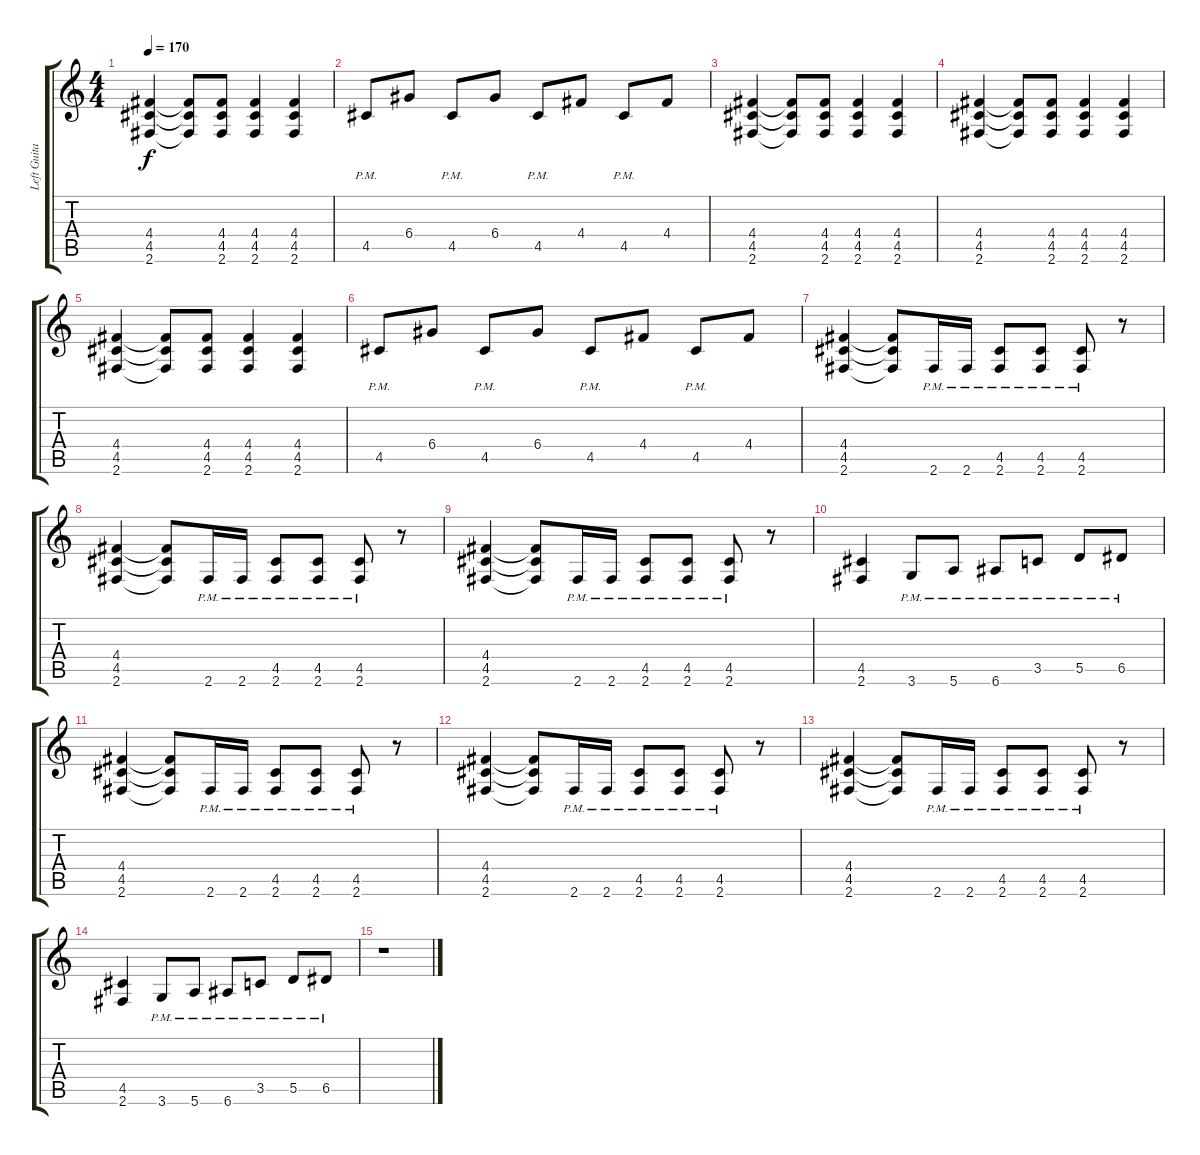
\track ("Left Guitar" "Left Guita") {instrument distortionguitar}
\staff {score tabs}
\tuning (E4 B3 G3 D3 A2 E2) {hide}
\ts (4 4)
\tempo 170
\clef g2
\ks c
(4.4 4.5 2.6).4{dy f} (4.4{t} 4.5{t} 2.6{t}).8 (4.4 4.5 2.6).8 (4.4 4.5 2.6).4 (4.4 4.5 2.6).4 |
4.5{pm}.8 6.4.8 4.5{pm}.8 6.4.8 4.5{pm}.8 4.4.8 4.5{pm}.8 4.4.8 |
(4.4 4.5 2.6).4 (4.4{t} 4.5{t} 2.6{t}).8 (4.4 4.5 2.6).8 (4.4 4.5 2.6).4 (4.4 4.5 2.6).4 |
(4.4 4.5 2.6).4 (4.4{t} 4.5{t} 2.6{t}).8 (4.4 4.5 2.6).8 (4.4 4.5 2.6).4 (4.4 4.5 2.6).4 |
(4.4 4.5 2.6).4 (4.4{t} 4.5{t} 2.6{t}).8 (4.4 4.5 2.6).8 (4.4 4.5 2.6).4 (4.4 4.5 2.6).4 |
4.5{pm}.8 6.4.8 4.5{pm}.8 6.4.8 4.5{pm}.8 4.4.8 4.5{pm}.8 4.4.8 |
(4.4 4.5 2.6).4 (4.4{t} 4.5{t} 2.6{t}).8 2.6{pm}.16 2.6{pm}.16 (4.5{pm} 2.6{pm}).8 (4.5{pm} 2.6{pm}).8 (4.5{pm} 2.6{pm}).8 r.8 |
(4.4 4.5 2.6).4 (4.4{t} 4.5{t} 2.6{t}).8 2.6{pm}.16 2.6{pm}.16 (4.5{pm} 2.6{pm}).8 (4.5{pm} 2.6{pm}).8 (4.5{pm} 2.6{pm}).8 r.8 |
(4.4 4.5 2.6).4 (4.4{t} 4.5{t} 2.6{t}).8 2.6{pm}.16 2.6{pm}.16 (4.5{pm} 2.6{pm}).8 (4.5{pm} 2.6{pm}).8 (4.5{pm} 2.6{pm}).8 r.8 |
(4.5 2.6).4 3.6{pm}.8 5.6{pm}.8 6.6{pm}.8 3.5{pm}.8 5.5{pm}.8 6.5{pm}.8 |
(4.4 4.5 2.6).4 (4.4{t} 4.5{t} 2.6{t}).8 2.6{pm}.16 2.6{pm}.16 (4.5{pm} 2.6{pm}).8 (4.5{pm} 2.6{pm}).8 (4.5{pm} 2.6{pm}).8 r.8 |
(4.4 4.5 2.6).4 (4.4{t} 4.5{t} 2.6{t}).8 2.6{pm}.16 2.6{pm}.16 (4.5{pm} 2.6{pm}).8 (4.5{pm} 2.6{pm}).8 (4.5{pm} 2.6{pm}).8 r.8 |
(4.4 4.5 2.6).4 (4.4{t} 4.5{t} 2.6{t}).8 2.6{pm}.16 2.6{pm}.16 (4.5{pm} 2.6{pm}).8 (4.5{pm} 2.6{pm}).8 (4.5{pm} 2.6{pm}).8 r.8 |
(4.5 2.6).4 3.6{pm}.8 5.6{pm}.8 6.6{pm}.8 3.5{pm}.8 5.5{pm}.8 6.5{pm}.8 |
r.1
